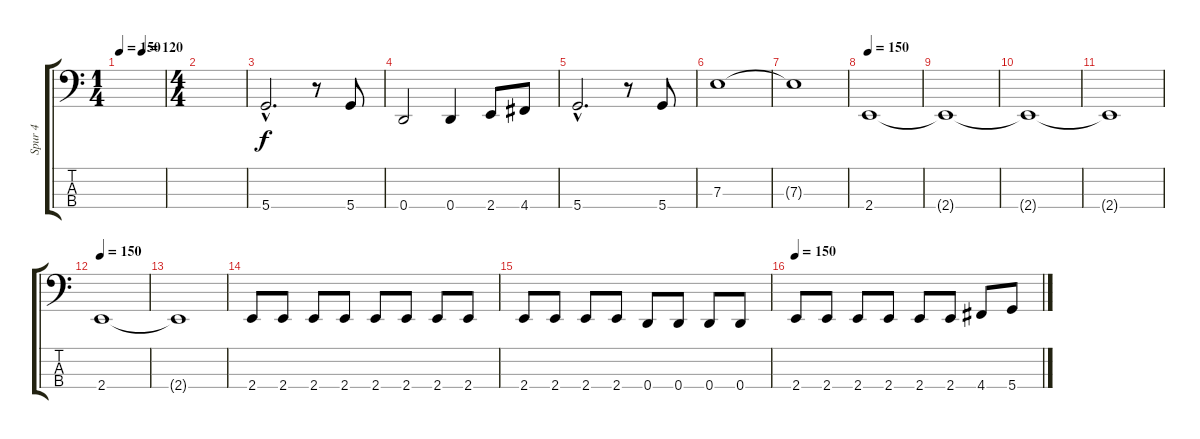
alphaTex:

\track ("Spur 4" "Spur 4") {instrument electricbassfinger}
\staff {score tabs}
\tuning (G2 D2 A1 D1) {hide}
\ts (1 4)
\tempo 150
\tempo (120 0.5)
\tempo 150
\clef f4
\ks c
|
\ts (4 4)
|
5.4{hac}.2{d} r.8 5.4.8 |
0.4.2 0.4.4 2.4.8 4.4.8 |
5.4{hac}.2{d} r.8 5.4.8 |
7.3.1 |
7.3{t}.1 |
\tempo 150
2.4.1 |
2.4{t}.1 |
2.4{t}.1 |
2.4{t}.1 |
\tempo 150
2.4.1 |
2.4{t}.1 |
2.4.8 2.4.8 2.4.8 2.4.8 2.4.8 2.4.8 2.4.8 2.4.8 |
2.4.8 2.4.8 2.4.8 2.4.8 0.4.8 0.4.8 0.4.8 0.4.8 |
\tempo 150
2.4.8 2.4.8 2.4.8 2.4.8 2.4.8 2.4.8 4.4.8 5.4.8
